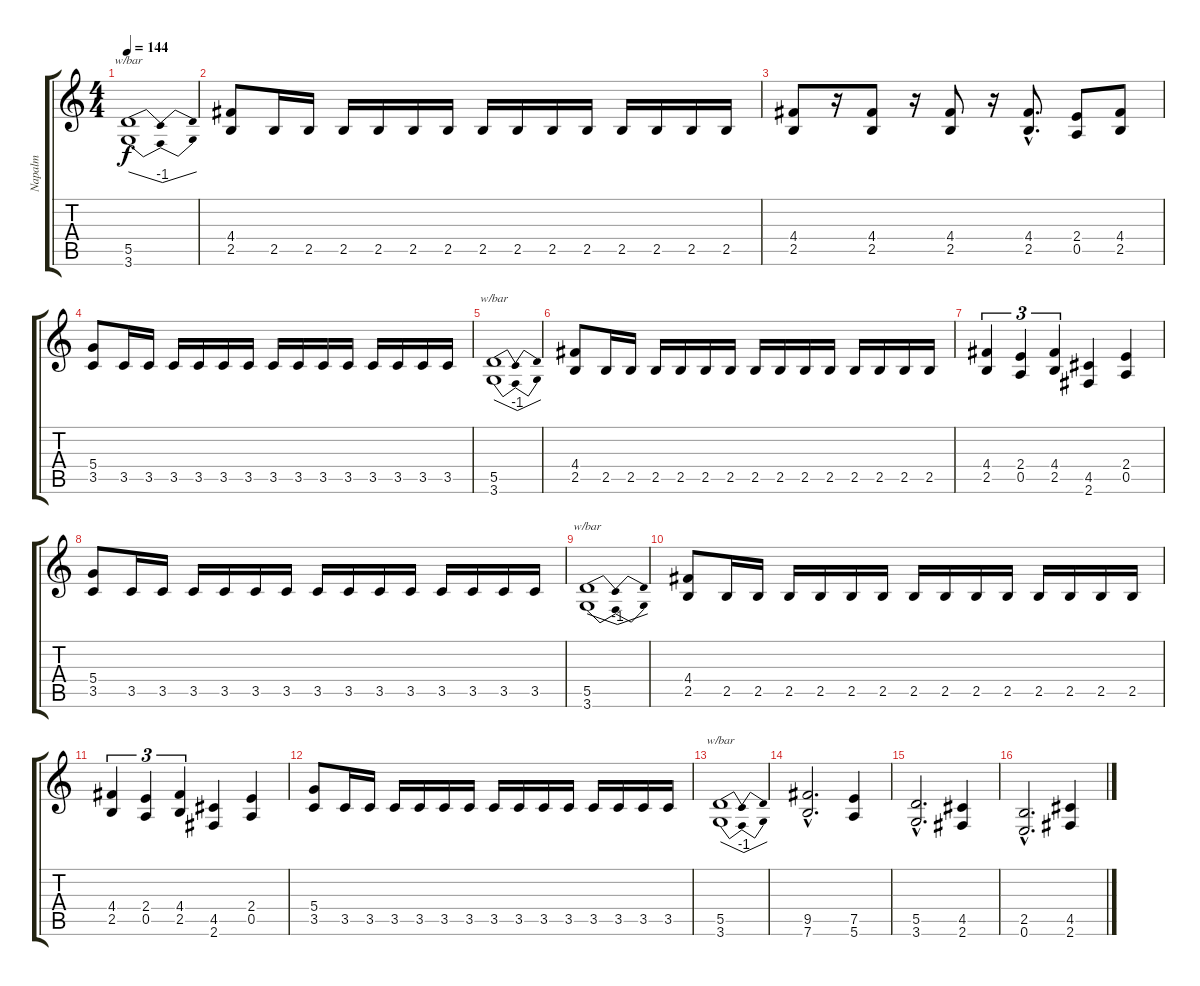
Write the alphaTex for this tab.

\track ("Napalm" "Napalm") {instrument overdrivenguitar}
\staff {score tabs}
\tuning (E4 B3 G3 D3 A2 E2) {hide}
\ts (4 4)
\tempo 144
\clef g2
\ks c
(5.5 3.6).1{tbe (dip default 0 0 30 -4 60 0) dy f} |
(4.4 2.5).8 2.5.16 2.5.16 2.5.16 2.5.16 2.5.16 2.5.16 2.5.16 2.5.16 2.5.16 2.5.16 2.5.16 2.5.16 2.5.16 2.5.16 |
(4.4 2.5).8 r.16 (4.4 2.5).8 r.16 (4.4 2.5).8 r.16 (4.4{hac} 2.5{hac}).8{d} (2.4 0.5).8 (4.4 2.5).8 |
(5.4 3.5).8 3.5.16 3.5.16 3.5.16 3.5.16 3.5.16 3.5.16 3.5.16 3.5.16 3.5.16 3.5.16 3.5.16 3.5.16 3.5.16 3.5.16 |
(5.5 3.6).1{tbe (dip default 0 0 30 -4 60 0)} |
(4.4 2.5).8 2.5.16 2.5.16 2.5.16 2.5.16 2.5.16 2.5.16 2.5.16 2.5.16 2.5.16 2.5.16 2.5.16 2.5.16 2.5.16 2.5.16 |
(4.4 2.5).4{tu (3 2)} (2.4 0.5).4{tu (3 2)} (4.4 2.5).4{tu (3 2)} (4.5 2.6).4 (2.4 0.5).4 |
(5.4 3.5).8 3.5.16 3.5.16 3.5.16 3.5.16 3.5.16 3.5.16 3.5.16 3.5.16 3.5.16 3.5.16 3.5.16 3.5.16 3.5.16 3.5.16 |
(5.5 3.6).1{tbe (dip default 0 0 30 -4 60 0)} |
(4.4 2.5).8 2.5.16 2.5.16 2.5.16 2.5.16 2.5.16 2.5.16 2.5.16 2.5.16 2.5.16 2.5.16 2.5.16 2.5.16 2.5.16 2.5.16 |
(4.4 2.5).4{tu (3 2)} (2.4 0.5).4{tu (3 2)} (4.4 2.5).4{tu (3 2)} (4.5 2.6).4 (2.4 0.5).4 |
(5.4 3.5).8 3.5.16 3.5.16 3.5.16 3.5.16 3.5.16 3.5.16 3.5.16 3.5.16 3.5.16 3.5.16 3.5.16 3.5.16 3.5.16 3.5.16 |
(5.5 3.6).1{tbe (dip default 0 0 30 -4 60 0)} |
(9.5{hac} 7.6{hac}).2{d} (7.5 5.6).4 |
(5.5{hac} 3.6{hac}).2{d} (4.5 2.6).4 |
(2.5{hac} 0.6{hac}).2{d} (4.5 2.6).4
